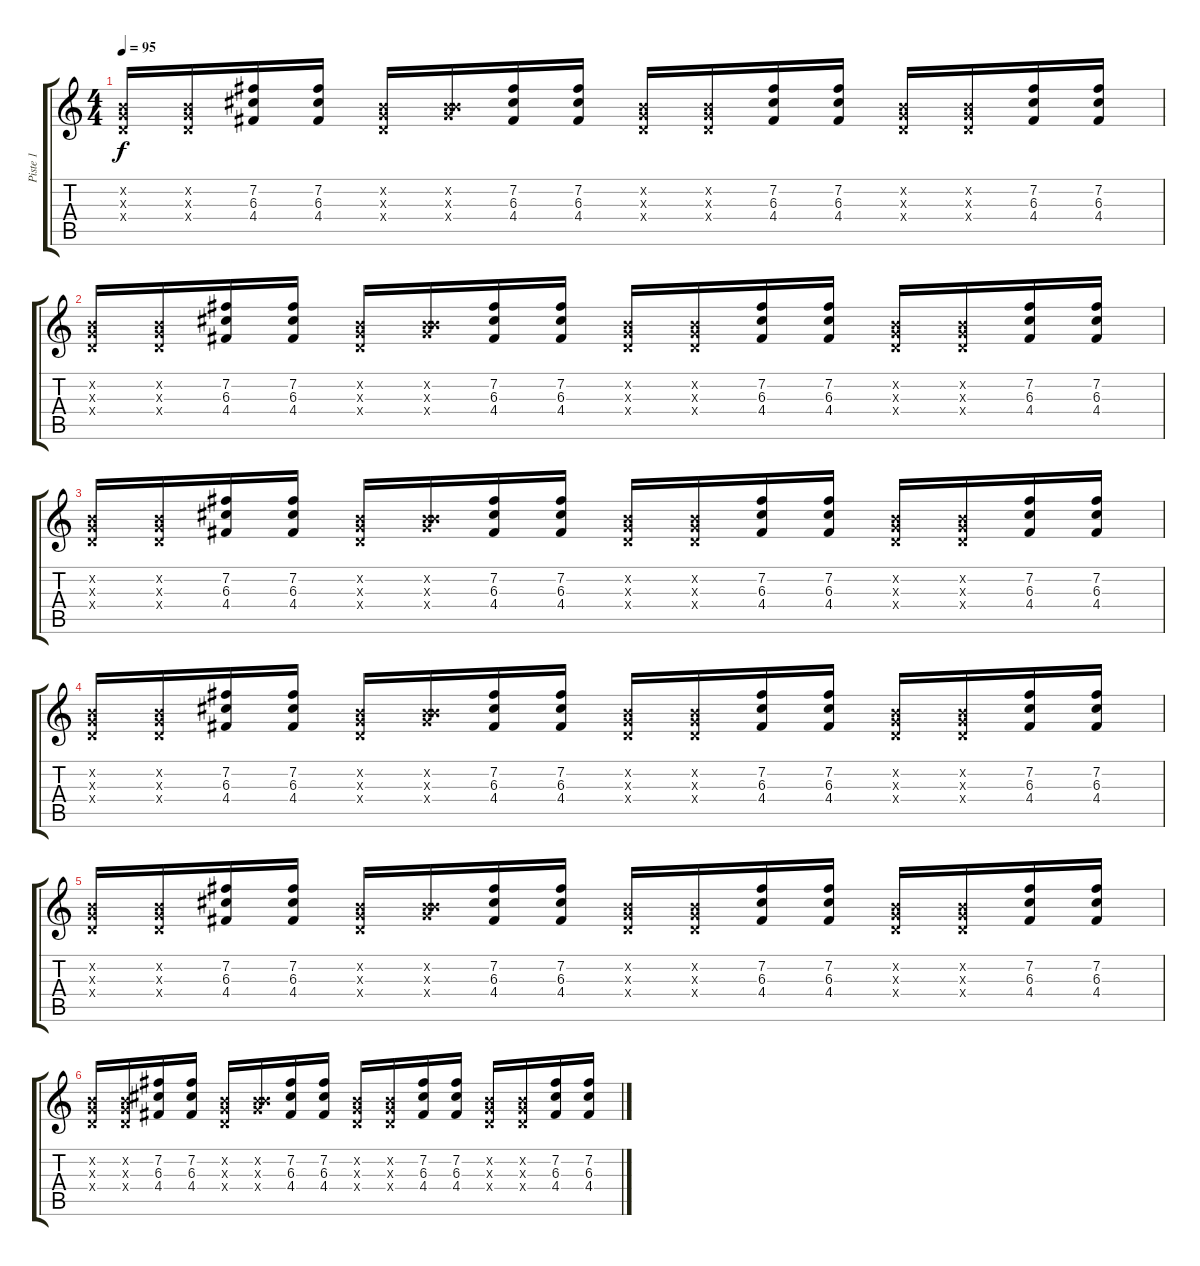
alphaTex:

\track ("Piste 1" "Piste 1") {instrument electricguitarjazz}
\staff {score tabs}
\tuning (E4 B3 G3 D3 A2 E2) {hide}
\ts (4 4)
\tempo 95
\clef g2
\ks c
(0.2{x} 0.3{x} 0.4{x}).16{dy f instrument electricguitarclean} (0.2{x} 0.3{x} 0.4{x}).16 (7.2 6.3 4.4).16 (7.2 6.3 4.4).16 (0.2{x} 0.3{x} 0.4{x}).16 (0.2{x} 0.3{x} 9.4{x}).16 (7.2 6.3 4.4).16 (7.2 6.3 4.4).16 (0.2{x} 0.3{x} 0.4{x}).16 (0.2{x} 0.3{x} 0.4{x}).16 (7.2 6.3 4.4).16 (7.2 6.3 4.4).16 (0.2{x} 0.3{x} 0.4{x}).16 (0.2{x} 0.3{x} 0.4{x}).16 (7.2 6.3 4.4).16 (7.2 6.3 4.4).16 |
(0.2{x} 0.3{x} 0.4{x}).16{instrument electricguitarclean} (0.2{x} 0.3{x} 0.4{x}).16 (7.2 6.3 4.4).16 (7.2 6.3 4.4).16 (0.2{x} 0.3{x} 0.4{x}).16 (0.2{x} 0.3{x} 9.4{x}).16 (7.2 6.3 4.4).16 (7.2 6.3 4.4).16 (0.2{x} 0.3{x} 0.4{x}).16 (0.2{x} 0.3{x} 0.4{x}).16 (7.2 6.3 4.4).16 (7.2 6.3 4.4).16 (0.2{x} 0.3{x} 0.4{x}).16 (0.2{x} 0.3{x} 0.4{x}).16 (7.2 6.3 4.4).16 (7.2 6.3 4.4).16 |
(0.2{x} 0.3{x} 0.4{x}).16{instrument electricguitarclean} (0.2{x} 0.3{x} 0.4{x}).16 (7.2 6.3 4.4).16 (7.2 6.3 4.4).16 (0.2{x} 0.3{x} 0.4{x}).16 (0.2{x} 0.3{x} 9.4{x}).16 (7.2 6.3 4.4).16 (7.2 6.3 4.4).16 (0.2{x} 0.3{x} 0.4{x}).16 (0.2{x} 0.3{x} 0.4{x}).16 (7.2 6.3 4.4).16 (7.2 6.3 4.4).16 (0.2{x} 0.3{x} 0.4{x}).16 (0.2{x} 0.3{x} 0.4{x}).16 (7.2 6.3 4.4).16 (7.2 6.3 4.4).16 |
(0.2{x} 0.3{x} 0.4{x}).16{instrument electricguitarclean} (0.2{x} 0.3{x} 0.4{x}).16 (7.2 6.3 4.4).16 (7.2 6.3 4.4).16 (0.2{x} 0.3{x} 0.4{x}).16 (0.2{x} 0.3{x} 9.4{x}).16 (7.2 6.3 4.4).16 (7.2 6.3 4.4).16 (0.2{x} 0.3{x} 0.4{x}).16 (0.2{x} 0.3{x} 0.4{x}).16 (7.2 6.3 4.4).16 (7.2 6.3 4.4).16 (0.2{x} 0.3{x} 0.4{x}).16 (0.2{x} 0.3{x} 0.4{x}).16 (7.2 6.3 4.4).16 (7.2 6.3 4.4).16 |
(0.2{x} 0.3{x} 0.4{x}).16{instrument electricguitarclean} (0.2{x} 0.3{x} 0.4{x}).16 (7.2 6.3 4.4).16 (7.2 6.3 4.4).16 (0.2{x} 0.3{x} 0.4{x}).16 (0.2{x} 0.3{x} 9.4{x}).16 (7.2 6.3 4.4).16 (7.2 6.3 4.4).16 (0.2{x} 0.3{x} 0.4{x}).16 (0.2{x} 0.3{x} 0.4{x}).16 (7.2 6.3 4.4).16 (7.2 6.3 4.4).16 (0.2{x} 0.3{x} 0.4{x}).16 (0.2{x} 0.3{x} 0.4{x}).16 (7.2 6.3 4.4).16 (7.2 6.3 4.4).16 |
(0.2{x} 0.3{x} 0.4{x}).16{instrument electricguitarclean} (0.2{x} 0.3{x} 0.4{x}).16 (7.2 6.3 4.4).16 (7.2 6.3 4.4).16 (0.2{x} 0.3{x} 0.4{x}).16 (0.2{x} 0.3{x} 9.4{x}).16 (7.2 6.3 4.4).16 (7.2 6.3 4.4).16 (0.2{x} 0.3{x} 0.4{x}).16 (0.2{x} 0.3{x} 0.4{x}).16 (7.2 6.3 4.4).16 (7.2 6.3 4.4).16 (0.2{x} 0.3{x} 0.4{x}).16 (0.2{x} 0.3{x} 0.4{x}).16 (7.2 6.3 4.4).16 (7.2 6.3 4.4).16
